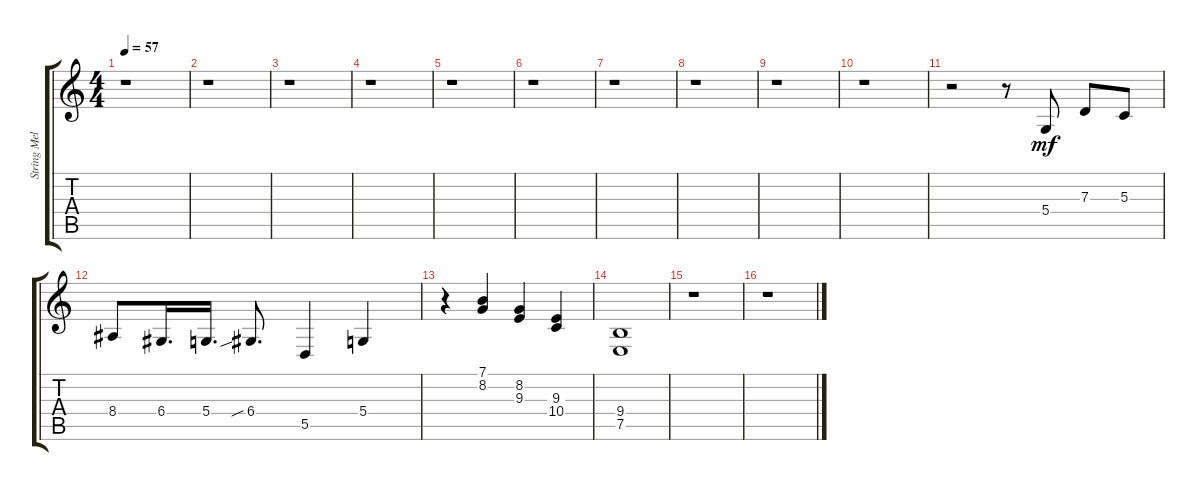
\track ("String Melodies" "String Mel") {instrument synthstrings1}
\staff {score tabs}
\tuning (E4 B3 G3 D3 A2 E2) {hide}
\ts (4 4)
\tempo 57
\clef g2
\ks c
r.1{dy mf} |
r.1 |
r.1 |
r.1 |
r.1 |
r.1 |
r.1 |
r.1 |
r.1 |
r.1 |
r.2 r.8 5.4.8 7.3.8 5.3.8 |
8.4.8 6.4.16{d} 5.4.16{d} 6.4{sib}.8{d} 5.5.4 5.4.4 |
r.4 (7.1 8.2).4 (8.2 9.3).4 (9.3 10.4).4 |
(9.4 7.5).1 |
r.1 |
r.1
